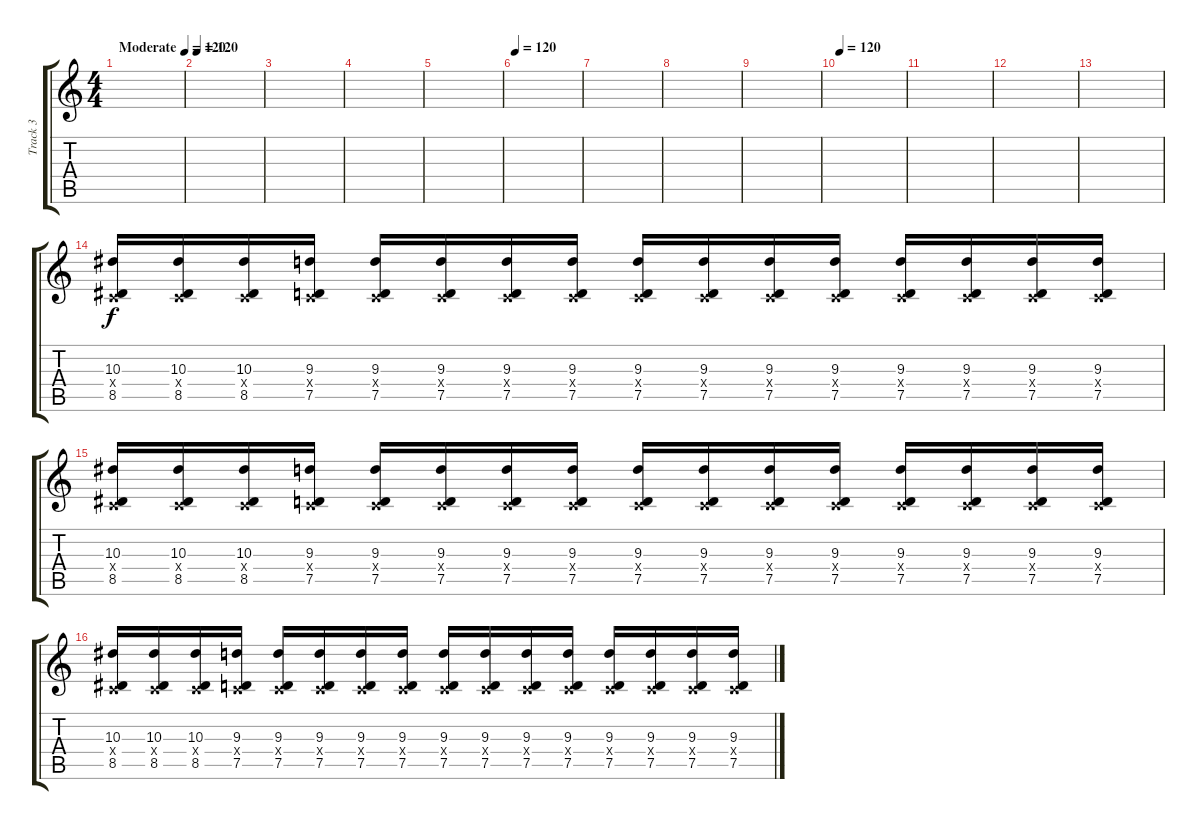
\track ("Track 3" "Track 3") {instrument overdrivenguitar}
\staff {score tabs}
\tuning (D4 A3 F3 C3 G2 C2) {hide}
\ts (4 4)
\tempo (120 "Moderate")
\tempo 445
\tempo (120 "Moderate")
\clef g2
\ks c
|
\tempo 120
|
|
|
|
\tempo 120
|
|
|
|
\tempo 120
|
|
|
|
(10.3 0.4{x} 8.5).16 (10.3 0.4{x} 8.5).16 (10.3 0.4{x} 8.5).16 (9.3 0.4{x} 7.5).16 (9.3 0.4{x} 7.5).16 (9.3 0.4{x} 7.5).16 (9.3 0.4{x} 7.5).16 (9.3 0.4{x} 7.5).16 (9.3 0.4{x} 7.5).16 (9.3 0.4{x} 7.5).16 (9.3 0.4{x} 7.5).16 (9.3 0.4{x} 7.5).16 (9.3 0.4{x} 7.5).16 (9.3 0.4{x} 7.5).16 (9.3 0.4{x} 7.5).16 (9.3 0.4{x} 7.5).16 |
(10.3 0.4{x} 8.5).16 (10.3 0.4{x} 8.5).16 (10.3 0.4{x} 8.5).16 (9.3 0.4{x} 7.5).16 (9.3 0.4{x} 7.5).16 (9.3 0.4{x} 7.5).16 (9.3 0.4{x} 7.5).16 (9.3 0.4{x} 7.5).16 (9.3 0.4{x} 7.5).16 (9.3 0.4{x} 7.5).16 (9.3 0.4{x} 7.5).16 (9.3 0.4{x} 7.5).16 (9.3 0.4{x} 7.5).16 (9.3 0.4{x} 7.5).16 (9.3 0.4{x} 7.5).16 (9.3 0.4{x} 7.5).16 |
(10.3 0.4{x} 8.5).16 (10.3 0.4{x} 8.5).16 (10.3 0.4{x} 8.5).16 (9.3 0.4{x} 7.5).16 (9.3 0.4{x} 7.5).16 (9.3 0.4{x} 7.5).16 (9.3 0.4{x} 7.5).16 (9.3 0.4{x} 7.5).16 (9.3 0.4{x} 7.5).16 (9.3 0.4{x} 7.5).16 (9.3 0.4{x} 7.5).16 (9.3 0.4{x} 7.5).16 (9.3 0.4{x} 7.5).16 (9.3 0.4{x} 7.5).16 (9.3 0.4{x} 7.5).16 (9.3 0.4{x} 7.5).16
